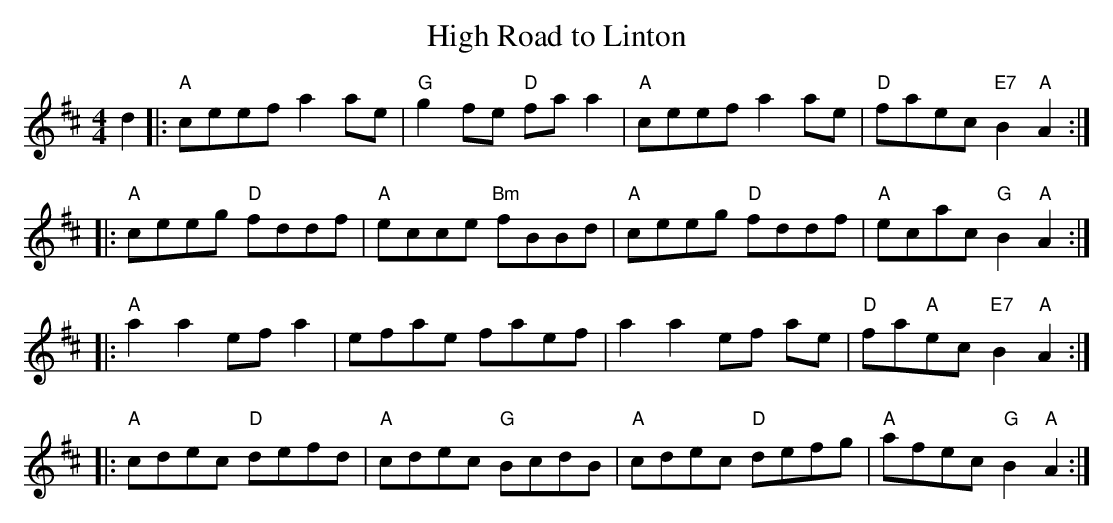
X:1
T:High Road to Linton
M:4/4
L:1/8
K:AMix
d2|:"A"ceef a2 ae|"G"g2 fe "D"fa a2|"A"ceef a2 ae|"D"faec "E7"B2 "A"A2:|
|:"A"ceeg "D"fddf|"A"ecce "Bm"fBBd|"A"ceeg "D"fddf|"A"ecac "G"B2 "A"A2:|
|:"A"a2 a2 ef a2|efae faef|a2 a2 ef ae|"D"fa"A"ec "E7"B2 "A"A2:|
|:"A"cdec "D"defd|"A"cdec "G"BcdB|"A"cdec "D"defg|"A"afec "G"B2 "A"A2:|
